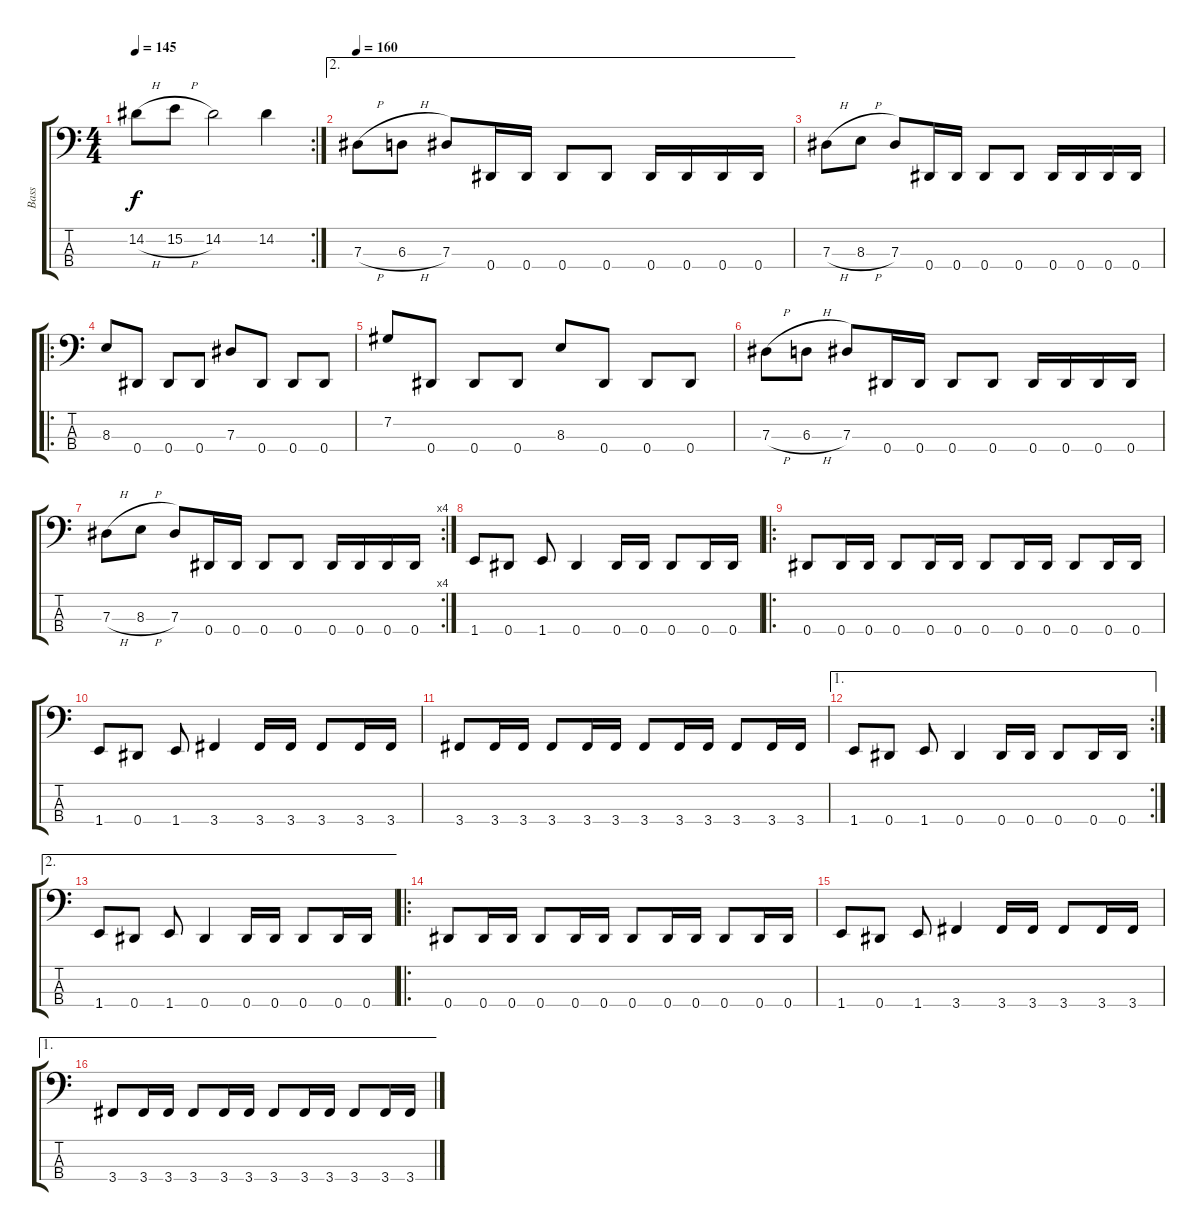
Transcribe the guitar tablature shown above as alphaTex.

\track ("Bass" "Bass") {instrument electricbassfinger}
\staff {score tabs}
\tuning (Gb2 Db2 Ab1 Eb1) {hide}
\rc 2
\ts (4 4)
\tempo 145
\clef f4
\ks c
14.2{h}.8{dy f} 15.2{h}.8 14.2.2 14.2.4 |
\ae 2
\tempo 160
7.3{h}.8 6.3{h}.8 7.3.8 0.4.16 0.4.16 0.4.8 0.4.8 0.4.16 0.4.16 0.4.16 0.4.16 |
7.3{h}.8 8.3{h}.8 7.3.8 0.4.16 0.4.16 0.4.8 0.4.8 0.4.16 0.4.16 0.4.16 0.4.16 |
\ro
8.3.8 0.4.8 0.4.8 0.4.8 7.3.8 0.4.8 0.4.8 0.4.8 |
7.2.8 0.4.8 0.4.8 0.4.8 8.3.8 0.4.8 0.4.8 0.4.8 |
7.3{h}.8 6.3{h}.8 7.3.8 0.4.16 0.4.16 0.4.8 0.4.8 0.4.16 0.4.16 0.4.16 0.4.16 |
\rc 4
7.3{h}.8 8.3{h}.8 7.3.8 0.4.16 0.4.16 0.4.8 0.4.8 0.4.16 0.4.16 0.4.16 0.4.16 |
1.4.8 0.4.8 1.4.8 0.4.4 0.4.16 0.4.16 0.4.8 0.4.16 0.4.16 |
\ro
0.4.8 0.4.16 0.4.16 0.4.8 0.4.16 0.4.16 0.4.8 0.4.16 0.4.16 0.4.8 0.4.16 0.4.16 |
1.4.8 0.4.8 1.4.8 3.4.4 3.4.16 3.4.16 3.4.8 3.4.16 3.4.16 |
3.4.8 3.4.16 3.4.16 3.4.8 3.4.16 3.4.16 3.4.8 3.4.16 3.4.16 3.4.8 3.4.16 3.4.16 |
\ae 1
\rc 2
1.4.8 0.4.8 1.4.8 0.4.4 0.4.16 0.4.16 0.4.8 0.4.16 0.4.16 |
\ae 2
1.4.8 0.4.8 1.4.8 0.4.4 0.4.16 0.4.16 0.4.8 0.4.16 0.4.16 |
\ro
0.4.8 0.4.16 0.4.16 0.4.8 0.4.16 0.4.16 0.4.8 0.4.16 0.4.16 0.4.8 0.4.16 0.4.16 |
1.4.8 0.4.8 1.4.8 3.4.4 3.4.16 3.4.16 3.4.8 3.4.16 3.4.16 |
\ae 1
3.4.8 3.4.16 3.4.16 3.4.8 3.4.16 3.4.16 3.4.8 3.4.16 3.4.16 3.4.8 3.4.16 3.4.16
